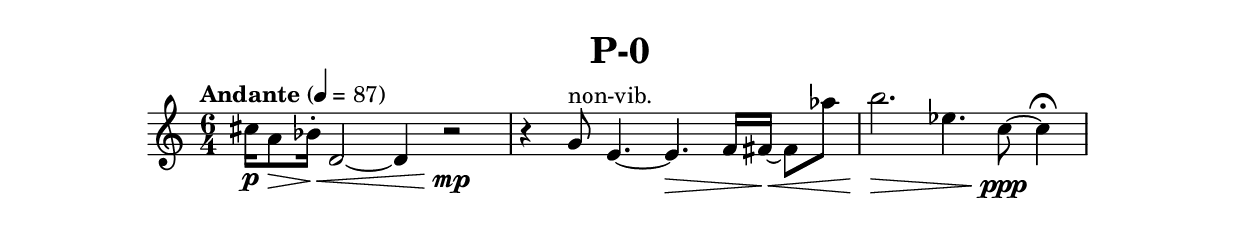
\header { title = "P-0"}\score { \new Staff { \set Staff.midiInstrument = "violin" \clef "treble" \key c \major \time 6/4 \tempo Andante 4 = 87cis''16\p a'8\> bes'16\staccato \< d'2~ d'4 r2~\mp r4 g'8^\markup non-vib.  e'4.~ e'4.\> f'16 fis'16~\< fis'8 aes''8 b''2.\> ees''4. c''8~\ppp c''4 \fermata }
}\version "2.22.2"